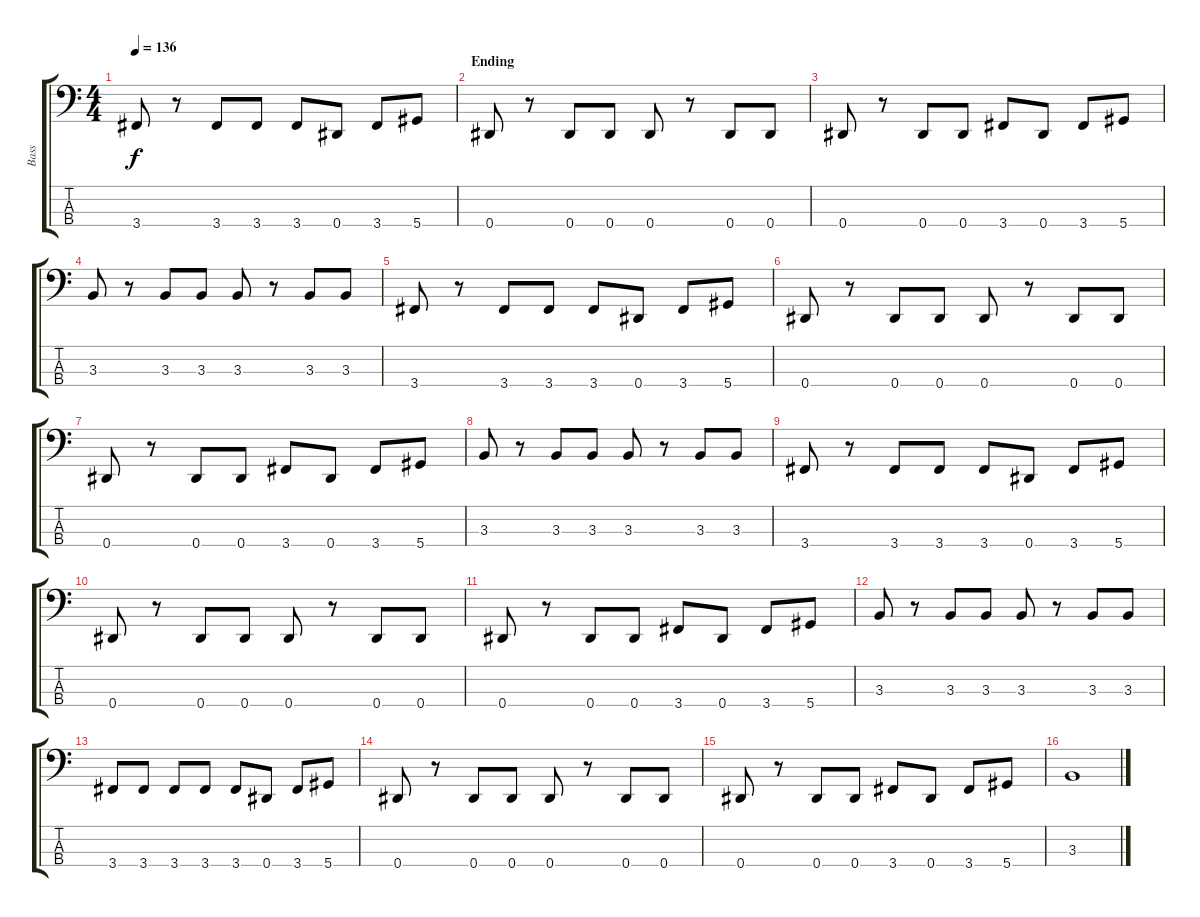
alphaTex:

\track ("Bass" "Bass") {instrument electricbassfinger}
\staff {score tabs}
\tuning (Gb2 Db2 Ab1 Eb1) {hide}
\ts (4 4)
\tempo 136
\clef f4
\ks c
3.4.8{dy f} r.8 3.4.8 3.4.8 3.4.8 0.4.8 3.4.8 5.4.8 |
\section ("" "Ending")
0.4.8 r.8 0.4.8 0.4.8 0.4.8 r.8 0.4.8 0.4.8 |
0.4.8 r.8 0.4.8 0.4.8 3.4.8 0.4.8 3.4.8 5.4.8 |
3.3.8 r.8 3.3.8 3.3.8 3.3.8 r.8 3.3.8 3.3.8 |
3.4.8 r.8 3.4.8 3.4.8 3.4.8 0.4.8 3.4.8 5.4.8 |
0.4.8 r.8 0.4.8 0.4.8 0.4.8 r.8 0.4.8 0.4.8 |
0.4.8 r.8 0.4.8 0.4.8 3.4.8 0.4.8 3.4.8 5.4.8 |
3.3.8 r.8 3.3.8 3.3.8 3.3.8 r.8 3.3.8 3.3.8 |
3.4.8 r.8 3.4.8 3.4.8 3.4.8 0.4.8 3.4.8 5.4.8 |
0.4.8 r.8 0.4.8 0.4.8 0.4.8 r.8 0.4.8 0.4.8 |
0.4.8 r.8 0.4.8 0.4.8 3.4.8 0.4.8 3.4.8 5.4.8 |
3.3.8 r.8 3.3.8 3.3.8 3.3.8 r.8 3.3.8 3.3.8 |
3.4.8 3.4.8 3.4.8 3.4.8 3.4.8 0.4.8 3.4.8 5.4.8 |
0.4.8 r.8 0.4.8 0.4.8 0.4.8 r.8 0.4.8 0.4.8 |
0.4.8 r.8 0.4.8 0.4.8 3.4.8 0.4.8 3.4.8 5.4.8 |
3.3.1{volume 0}
